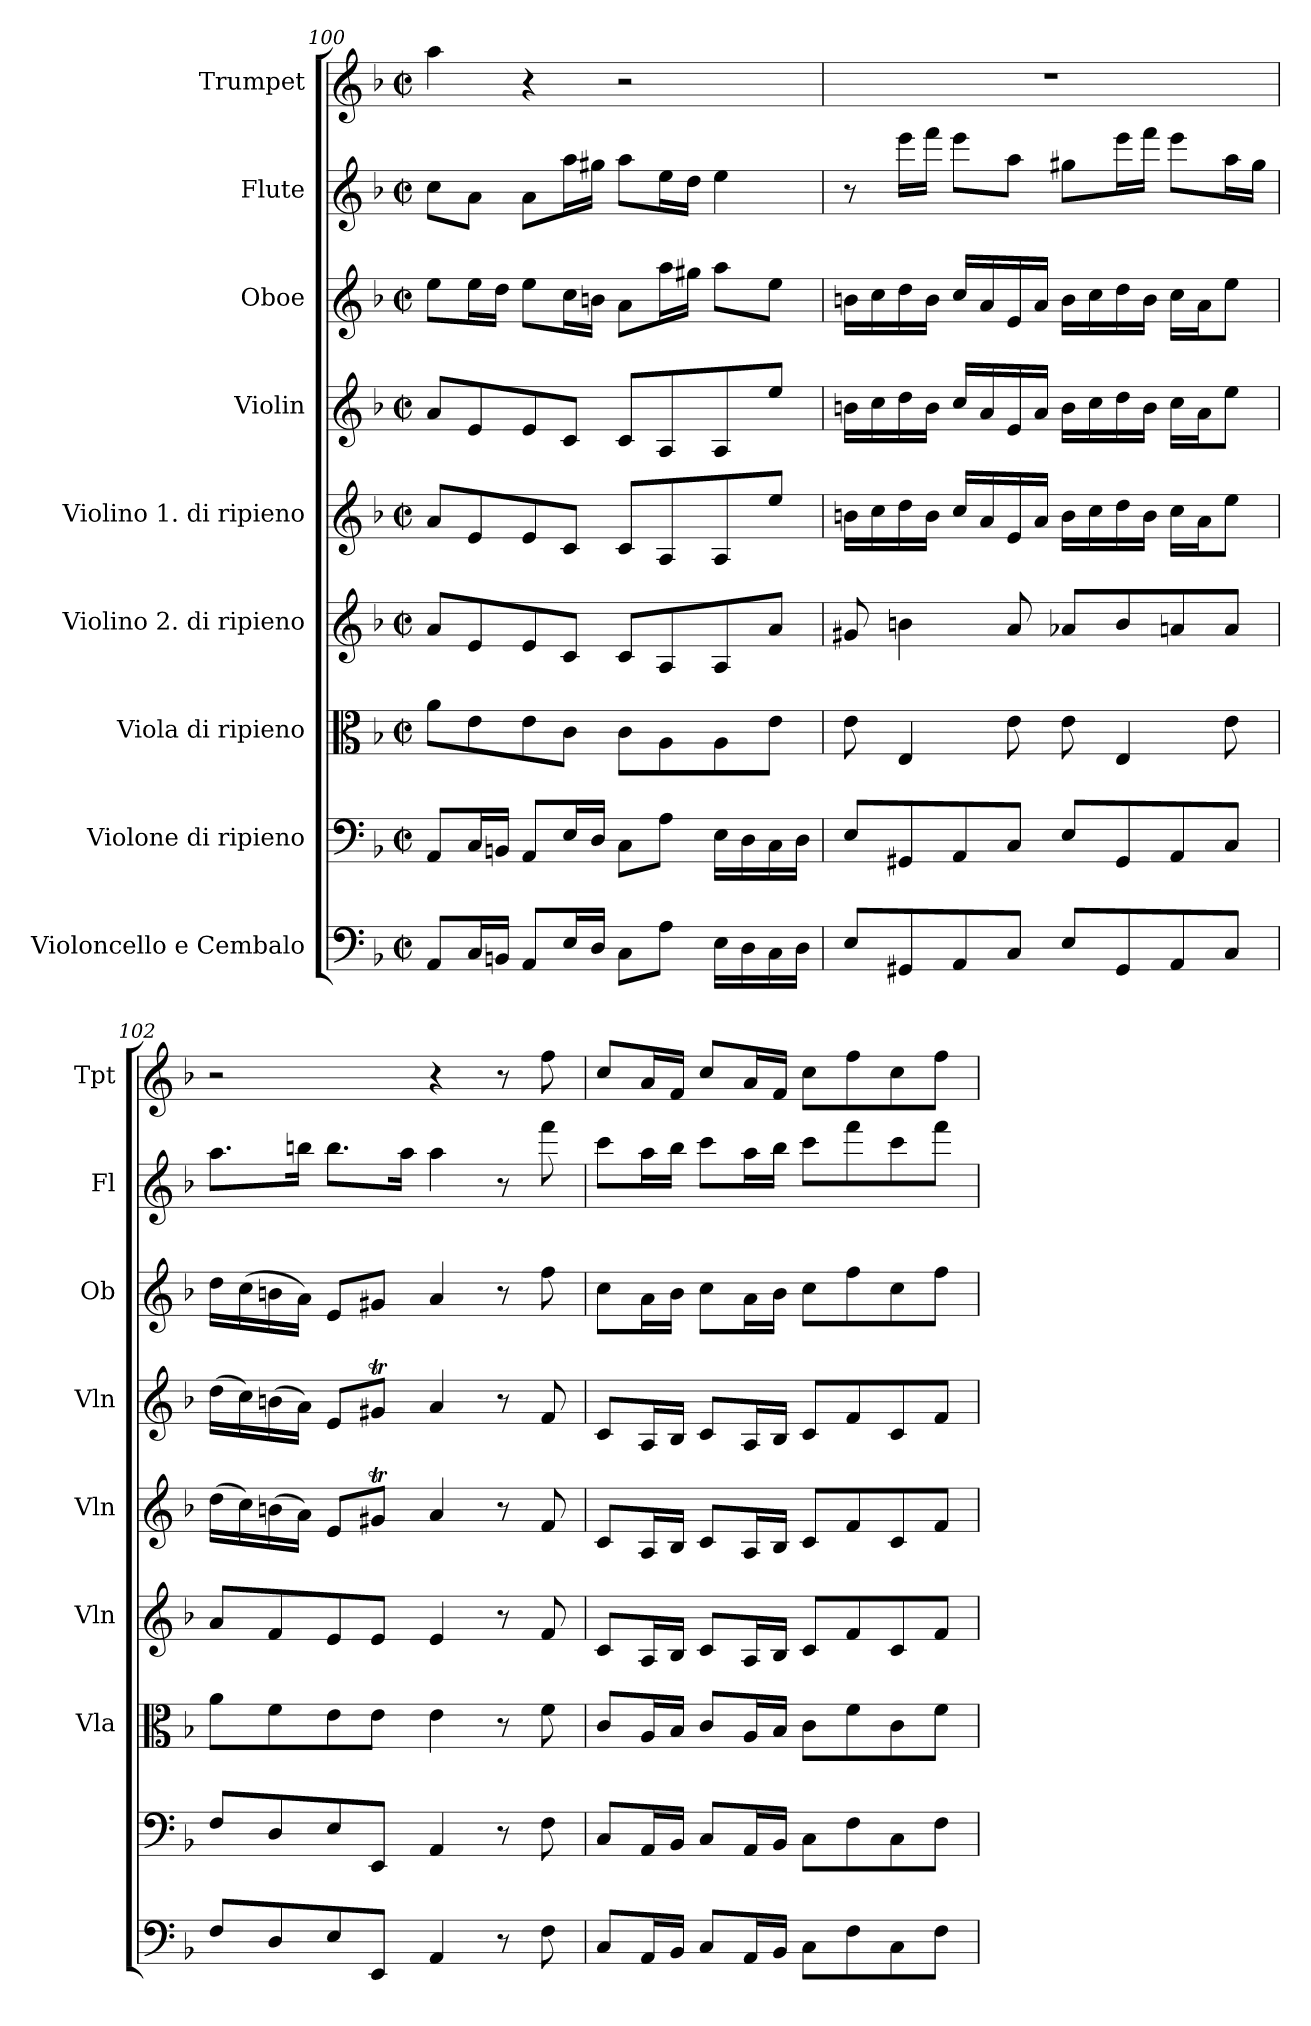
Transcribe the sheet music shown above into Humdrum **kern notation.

**kern	**kern	**kern	**kern	**kern	**kern	**kern	**kern	**kern
*part9	*part8	*part7	*part6	*part5	*part4	*part3	*part2	*part1
*staff9	*staff8	*staff7	*staff6	*staff5	*staff4	*staff3	*staff2	*staff1
*I"Violoncello e Cembalo	*I"Violone di ripieno	*I"Viola di ripieno	*I"Violino 2. di ripieno	*I"Violino 1. di ripieno	*I"Violin	*I"Oboe	*I"Flute	*I"Trumpet
*	*	*I'Vla	*I'Vln	*I'Vln	*I'Vln	*I'Ob	*I'Fl	*I'Tpt
*clefF4	*clefF4	*clefC3	*clefG2	*clefG2	*clefG2	*clefG2	*clefG2	*clefG2
*k[b-]	*k[b-]	*k[b-]	*k[b-]	*k[b-]	*k[b-]	*k[b-]	*k[b-]	*k[b-]
*F:	*F:	*F:	*F:	*F:	*F:	*F:	*F:	*F:
*M2/2	*M2/2	*M2/2	*M2/2	*M2/2	*M2/2	*M2/2	*M2/2	*M2/2
*met(c|)	*met(c|)	*met(c|)	*met(c|)	*met(c|)	*met(c|)	*met(c|)	*met(c|)	*met(c|)
=100	=100	=100	=100	=100	=100	=100	=100	=100
8AAL	8AAL	8aL	8aL	8aL	8aL	8eeL	8ccL	4aa
16CL	16CL	8e	8e	8e	8e	16eeL	8aJ	.
16BBnJJ	16BBnJJ	.	.	.	.	16ddJJ	.	.
8AAL	8AAL	8e	8e	8e	8e	8eeL	8aL	4r
16EL	16EL	8cJ	8cJ	8cJ	8cJ	16ccL	16aaL	.
16DJJ	16DJJ	.	.	.	.	16bnJJ	16gg#XJJ	.
8CL	8CL	8cL	8cL	8cL	8cL	8aL	8aaL	2r
8AJ	8AJ	8A	8A	8A	8A	16aaL	16eeL	.
.	.	.	.	.	.	16gg#XJJ	16ddJJ	.
16ELL	16ELL	8A	8A	8A	8A	8aaL	4ee	.
16D	16D	.	.	.	.	.	.	.
16C	16C	8eJ	8aJ	8eeJ	8eeJ	8eeJ	.	.
16DJJ	16DJJ	.	.	.	.	.	.	.
=101	=101	=101	=101	=101	=101	=101	=101	=101
8EL	8EL	8e	8g#X	16bnLL	16bnLL	16bnLL	8r	1r
.	.	.	.	16cc	16cc	16cc	.	.
8GG#X	8GG#X	4E	4bn	16dd	16dd	16dd	16eeeLL	.
.	.	.	.	16bJJ	16bJJ	16bJJ	16fffJJ	.
8AA	8AA	.	.	16ccLL	16ccLL	16ccLL	8eeeL	.
.	.	.	.	16a	16a	16a	.	.
8CJ	8CJ	8e	8a	16e	16e	16e	8aaJ	.
.	.	.	.	16aJJ	16aJJ	16aJJ	.	.
8EL	8EL	8e	8a-XL	16bLL	16bLL	16bLL	8gg#XL	.
.	.	.	.	16cc	16cc	16cc	.	.
8GG#	8GG#	4E	8b	16dd	16dd	16dd	16eeeL	.
.	.	.	.	16bJJ	16bJJ	16bJJ	16fffJJ	.
8AA	8AA	.	8an	16ccLL	16ccLL	16ccLL	8eeeL	.
.	.	.	.	16aJ	16aJ	16aJ	.	.
8CJ	8CJ	8e	8aJ	8eeJ	8eeJ	8eeJ	16aaL	.
.	.	.	.	.	.	.	16gg#JJ	.
=102	=102	=102	=102	=102	=102	=102	=102	=102
8FL	8FL	8aL	8aL	(16ddLL	(16ddLL	16ddLL	8.aaL	2r
.	.	.	.	16cc)	16cc)	(16cc	.	.
8D	8D	8f	8f	(16bn	(16bn	16bn	.	.
.	.	.	.	16aJJ)	16aJJ)	16aJJ)	16bbnJk	.
8E	8E	8e	8e	8eL	8eL	8eL	8.bbL	.
8EEJ	8EEJ	8eJ	8eJ	8g#XtJ	8g#XtJ	8g#XJ	.	.
.	.	.	.	.	.	.	16aaJk	.
4AA	4AA	4e	4e	4a	4a	4a	4aa	4r
8r	8r	8r	8r	8r	8r	8r	8r	8r
8F	8F	8f	8f	8f	8f	8ff	8fff	8ff
=103	=103	=103	=103	=103	=103	=103	=103	=103
8CL	8CL	8cL	8cL	8cL	8cL	8ccL	8cccL	8ccL
16AAL	16AAL	16AL	16AL	16AL	16AL	16aL	16aaL	16aL
16BB-JJ	16BB-JJ	16B-JJ	16B-JJ	16B-JJ	16B-JJ	16b-JJ	16bb-JJ	16fJJ
8CL	8CL	8cL	8cL	8cL	8cL	8ccL	8cccL	8ccL
16AAL	16AAL	16AL	16AL	16AL	16AL	16aL	16aaL	16aL
16BB-JJ	16BB-JJ	16B-JJ	16B-JJ	16B-JJ	16B-JJ	16b-JJ	16bb-JJ	16fJJ
8CL	8CL	8cL	8cL	8cL	8cL	8ccL	8cccL	8ccL
8F	8F	8f	8f	8f	8f	8ff	8fff	8ff
8C	8C	8c	8c	8c	8c	8cc	8ccc	8cc
8FJ	8FJ	8fJ	8fJ	8fJ	8fJ	8ffJ	8fffJ	8ffJ
=	=	=	=	=	=	=	=	=
*-	*-	*-	*-	*-	*-	*-	*-	*-
